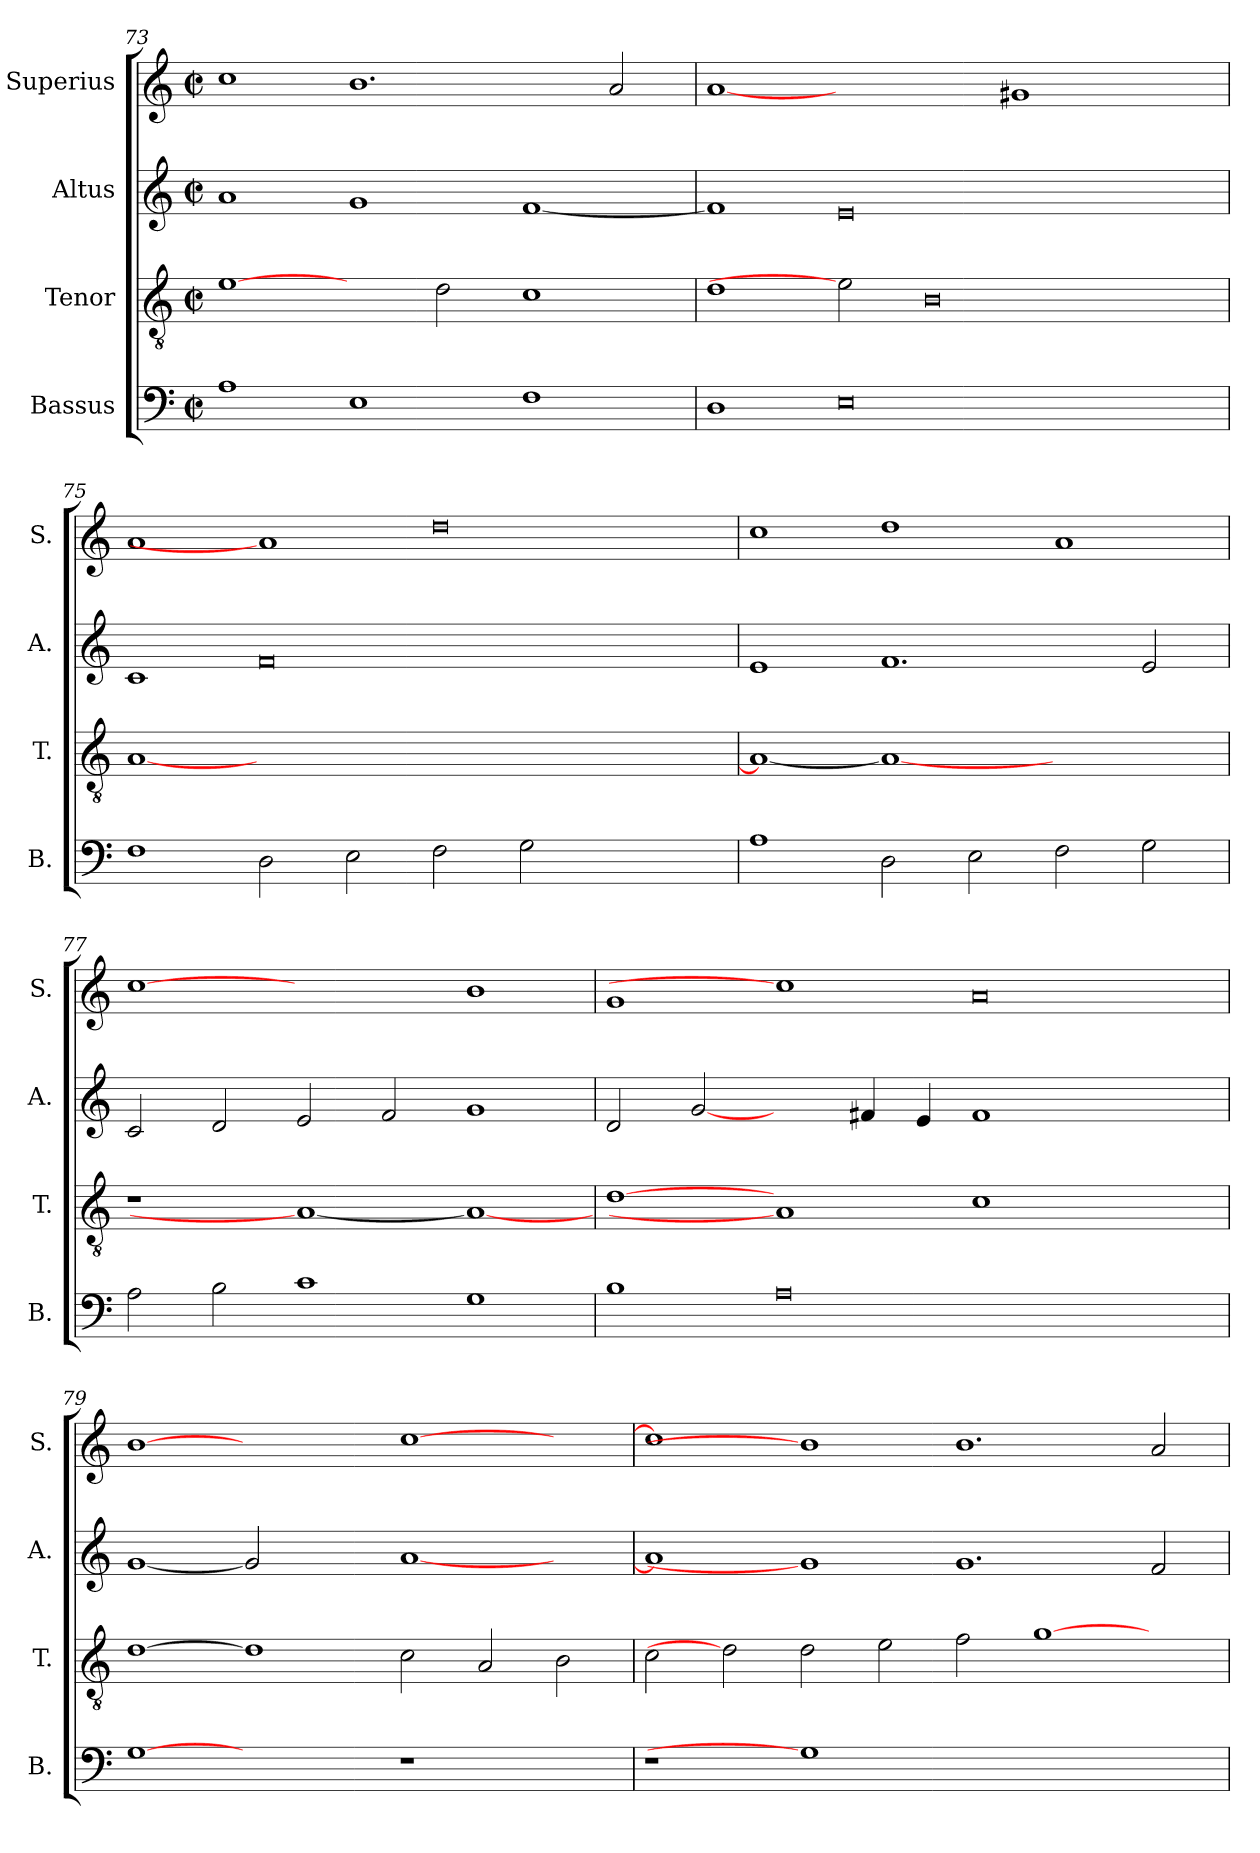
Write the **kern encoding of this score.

**kern	**kern	**kern	**kern
*part4	*part3	*part2	*part1
*staff4	*staff3	*staff2	*staff1
*I"Bassus	*I"Tenor	*I"Altus	*I"Superius
*I'B.	*I'T.	*I'A.	*I'S.
*clefF4	*clefGv2	*clefG2	*clefG2
*	*ITrd7c12	*	*
*k[]	*k[]	*k[]	*k[]
*C:	*C:	*C:	*C:
*M2/2	*M2/2	*M2/2	*M2/2
*met(c|)	*met(c|)	*met(c|)	*met(c|)
=73	=73	=73	=73
1Ai	[1Ei	1ai	1cci
1Ei	2ryy	1gi	1.bi
.	2Di\	.	.
1Fi	1Ci	[<1fi	.
.	.	.	2ai/
=74	=74	=74	=74
1Di	1Di	1fi]	[1ai
0Ei	2Ei]	0ei	1ryy
.	0BBi	.	.
.	.	.	1g#Xi
2ryy	.	2ryy	2ryy
!!LO:LB:g=z
=75	=75	=75	=75
1Fi	[<1AAi	1ci	1ai
2Di\	0.ryy	0fi	1ai]
2Ei\	.	.	.
2Fi\	.	.	0ddi
2Gi\	.	.	.
1ryy	.	1ryy	.
=76	=76	=76	=76
1Ai	1AAi_<	1ei	1cci
2Di\	1AAi_	1.fi	1ddi
2Ei\	.	.	.
2Fi\	1ryy	.	1ai
2Gi\	.	2ei/	.
=77	=77	=77	=77
!	!LO:N:vis=1	!	!
2Ai\	1r	2ci/	[1cci
2Bi\	.	2di/	.
1ci	1AAi_	2ei/	1ryy
.	.	2fi/	.
1Gi	1AAi_	1gi	1bi
=78	=78	=78	=78
1Bi	[1Di	2di/	1gi
.	.	[2gi	.
0Ai	1AAi]	2ryy	1cci]
.	.	4f#Xi/	.
.	.	4ei/	.
.	1Ci	1f#i	0ai
1ryy	1ryy	1ryy	.
!!LO:PB:g=z
=79	=79	=79	=79
[1Gi	[1Di	[1gi	[1bi
1ryy	1Di]	2gi]	1ryy
.	.	2ryy	.
1r	2Ci\	[<1ai	[>1cci
.	2AAi/	.	.
2ryy	2BBi\	2ryy	2ryy
=80	=80	=80	=80
!LO:N:vis=1	!	!	!
1r	2Ci\	1ai]	1cci]
.	2Di]	.	.
1Gi]	2Di\	1gi]	1bi]
.	2Ei\	.	.
0ryy	2Fi\	1.gi	1.bi
.	[>1Gi	.	.
.	2ryy	2fi/	2ai/
=	=	=	=
*-	*-	*-	*-
